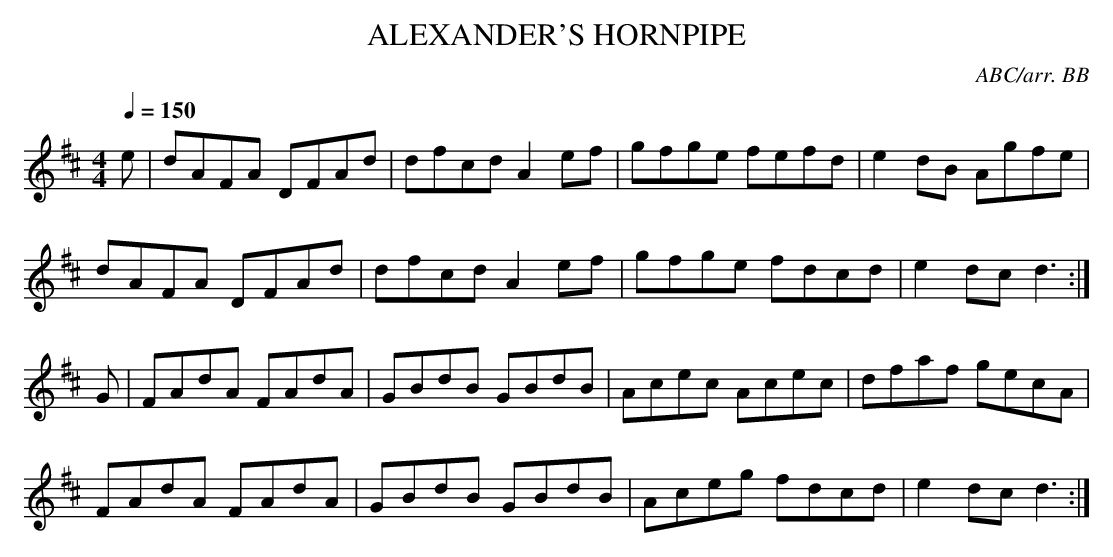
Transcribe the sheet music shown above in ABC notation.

X:1
T:ALEXANDER'S HORNPIPE
C:ABC/arr. BB
Q:1/4=150
M:4/4
L:1/8
K:D
e|dAFA DFAd|dfcd A2ef|gfge fefd|e2dB Agfe|
dAFA DFAd|dfcd A2ef|gfge fdcd|e2dc d3 :|
G|FAdA FAdA|GBdB GBdB|Acec Acec|dfaf gecA|
FAdA FAdA|GBdB GBdB|Aceg fdcd|e2dc d3 :|
